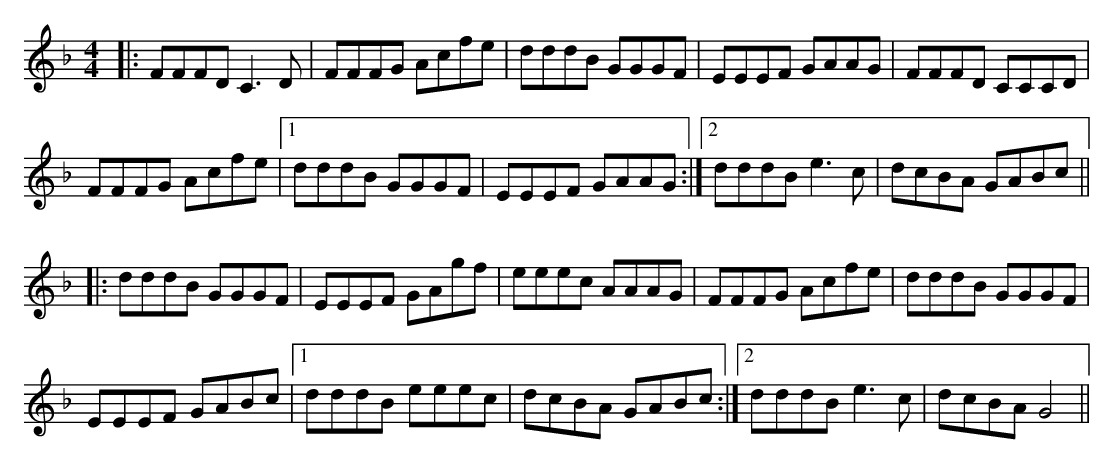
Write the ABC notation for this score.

X:1
M:4/4
K:Dmin
|:FFFD C3D|FFFG Acfe|dddB GGGF|EEEF GAAG|FFFD CCCD|
FFFG Acfe|1 dddB GGGF|EEEF GAAG:|2 dddB e3c|dcBA GABc||
|:dddB GGGF|EEEF GAgf|eeec AAAG|FFFG Acfe|dddB GGGF|
EEEF GABc|1 dddB eeec|dcBA GABc:|2 dddB e3c|dcBA G4||
